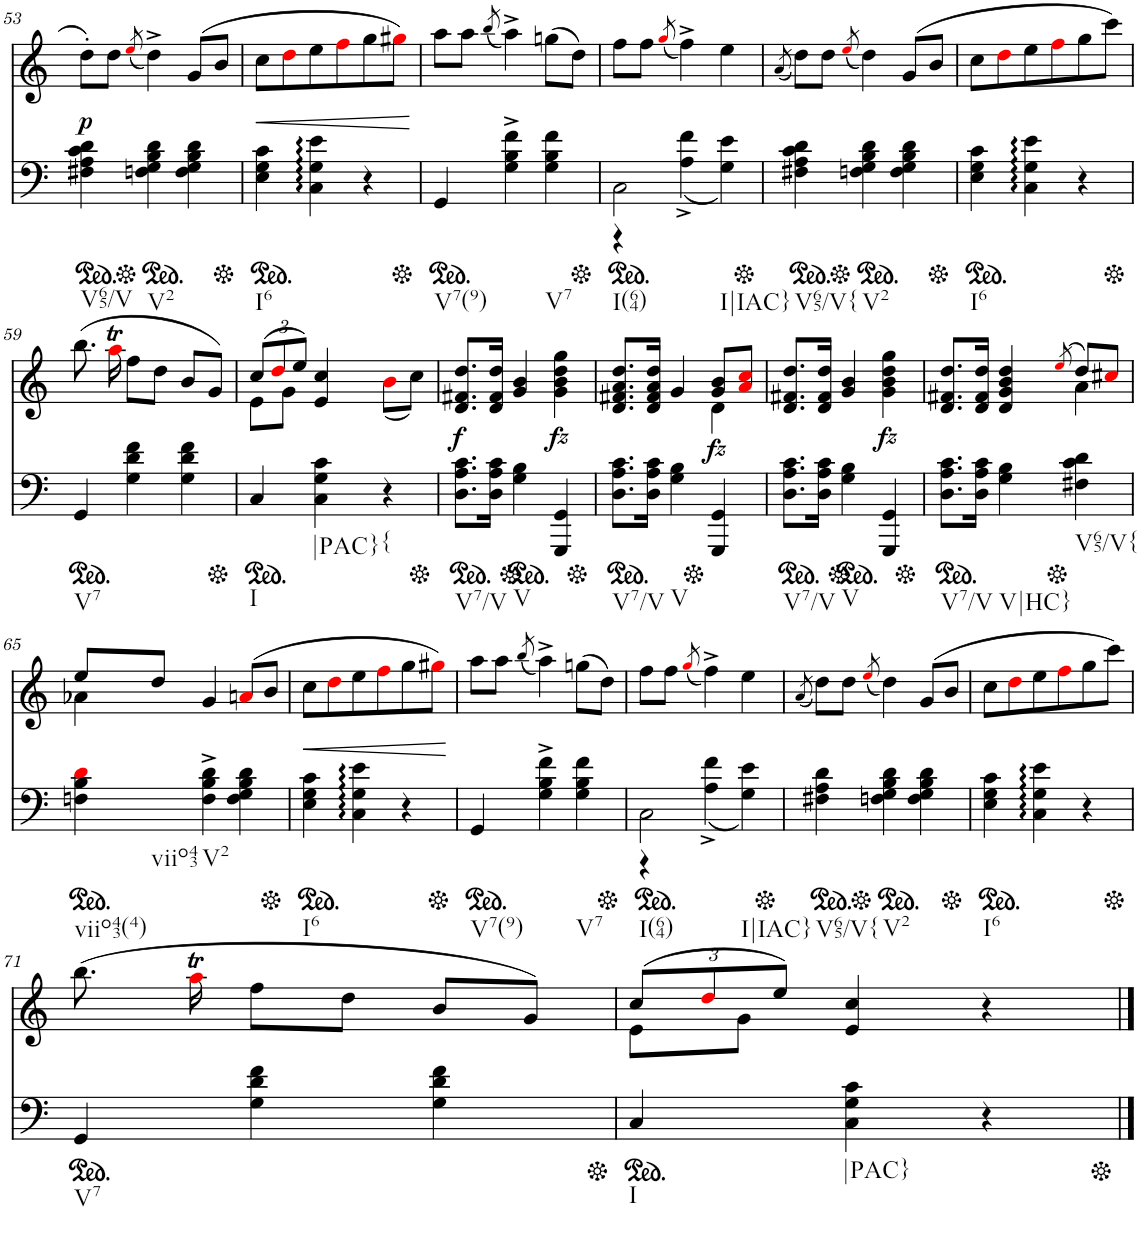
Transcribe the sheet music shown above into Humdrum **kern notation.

**kern	**kern	**dynam
*part2	*part1	*part1
*staff2	*staff1	*staff1
*I"piano	*I"piano	*
*I'Pno	*I'Pno	*
!!LO:PB:g=z
*clefF4	*clefG2	*
*k[]	*k[]	*
*M3/4	*M3/4	*
*ped	*	*
=53	=53	=53
!LO:TX:b:t=V65/V	!	!
!	!	!LO:DY:b
4F#X\ 4A\ 4c\ 4d\	8dd'\L	p
.	8dd\J	.
.	(8qeei/	.
*Xped	*	*
*ped	*	*
!LO:TX:b:t=V2	!	!
4Fn\ 4G\ 4B\ 4d\	4dd^\)	.
4F\ 4G\ 4B\ 4d\	(8g/L	.
.	8b/J	.
=54	=54	=54
*Xped	*	*
*ped	*	*
!LO:TX:b:t=I6	!	!
!	!	!LO:HP:b
4E\ 4G\ 4c\	8cc\L	<
.	8ddi\	.
4C\ 4G\ 4e\	8ee\	.
.	8ffi\	.
4r	8gg\	.
.	8gg#Xi\J)	.
.	.	[
=55	=55	=55
*Xped	*	*
*ped	*	*
!LO:TX:b:t=V7(9)	!	!
4GG/	8aa\L	.
.	8aa\J	.
.	(8qbb/	.
4G\^ 4B\^ 4f\^	4aa^\)	.
!LO:TX:b:t=V7	!	!
4G\ 4B\ 4f\	(8ggn\L	.
.	8dd\J)	.
=56	=56	=56
*Xped	*	*
*ped	*	*
*^	*	*
!LO:TX:b:t=I(64)	!	!	!
2C\	4r	8ff\L	.
.	.	8ff\J	.
.	.	(8qggi/	.
.	(4A\^ 4f\^	4ff^\)	.
!LO:TX:b:t=I|IAC}	!	!	!
4ryy	4G\ 4e\)	4ee\	.
*v	*v	*	*
=57	=57	=57
.	(8qa/	.
*Xped	*	*
*ped	*	*
!LO:TX:b:t=V65/V{	!	!
4F#X\ 4A\ 4c\ 4d\	8dd\L)	.
.	8dd\J	.
.	(8qeei/	.
*Xped	*	*
*ped	*	*
!LO:TX:b:t=V2	!	!
4Fn\ 4G\ 4B\ 4d\	4dd\)	.
4F\ 4G\ 4B\ 4d\	(8g/L	.
.	8b/J	.
=58	=58	=58
*Xped	*	*
*ped	*	*
!LO:TX:b:t=I6	!	!
4E\ 4G\ 4c\	8cc\L	.
.	8ddi\	.
4C\ 4G\ 4e\	8ee\	.
.	8ffi\	.
4r	8gg\	.
.	8ccc\J)	.
!!LO:LB:g=z
=59	=59	=59
*Xped	*	*
*ped	*	*
!LO:TX:b:t=V7	!	!
4GG/	(8.bb\	.
.	16aaTi\	.
4G\ 4d\ 4f\	8ff\L	.
.	8dd\J	.
4G\ 4d\ 4f\	8b/L	.
.	8g/J)	.
=60	=60	=60
*Xped	*	*
*ped	*	*
*	*Xbrackettup	*
*	*^	*
!LO:TX:b:t=I	!	!	!
4C/	(12cc/L	8e\L	.
.	12ddi/	.	.
.	.	8g\J	.
.	12ee/J)	.	.
!LO:TX:b:t=|PAC}	!	!	!
4C\ 4G\ 4c\	4e/ 4cc/	4ryy	.
!LO:TX:b:t={	!	!	!
4r	4ryy	(8bi\L	.
.	.	8cc\J)	.
*	*v	*v	*
=61	=61	=61
*Xped	*	*
*ped	*	*
*	*^	*
!LO:TX:b:t=V7/V	!	!	!
!	!	!	!LO:DY:b
*	*v	*v	*
8.D\ 8.A\ 8.c\L	8.d/ 8.f#X/ 8.dd/L	f
16D\ 16A\ 16c\Jk	16d/ 16f#/ 16dd/Jk	.
*Xped	*	*
*ped	*	*
!LO:TX:b:t=V	!	!
4G\ 4B\	4g/ 4b/	.
!	!	!LO:DY:b
4GGG/ 4GG/	4g\ 4b\ 4dd\ 4gg\	fz
=62	=62	=62
*Xped	*	*
*ped	*	*
*	*^	*
!LO:TX:b:t=V7/V	!	!	!
8.D\ 8.A\ 8.c\L	8.d/ 8.f#X/ 8.a/ 8.dd/L	2ryy	.
16D\ 16A\ 16c\Jk	16d/ 16f#/ 16a/ 16dd/Jk	.	.
!LO:TX:b:t=V	!	!	!
4G\ 4B\	4g/	.	.
*Xped	*	*	*
!	!	!	!LO:DY:b
4GGG/ 4GG/	8g/ 8b/L	4d\	fz
.	8ai/ 8cci/J	.	.
*	*v	*v	*
=63	=63	=63
*ped	*	*
!LO:TX:b:t=V7/V	!	!
8.D\ 8.A\ 8.c\L	8.d/ 8.f#X/ 8.dd/L	.
16D\ 16A\ 16c\Jk	16d/ 16f#/ 16dd/Jk	.
*Xped	*	*
*ped	*	*
!LO:TX:b:t=V	!	!
4G\ 4B\	4g/ 4b/	.
!	!	!LO:DY:b
4GGG/ 4GG/	4g\ 4b\ 4dd\ 4gg\	fz
=64	=64	=64
*Xped	*	*
*ped	*	*
*	*^	*
!LO:TX:b:t=V7/V	!	!	!
8.D\ 8.A\ 8.c\L	8.d/ 8.f#X/ 8.dd/L	2ryy	.
16D\ 16A\ 16c\Jk	16d/ 16f#/ 16dd/Jk	.	.
!LO:TX:b:t=V|HC}	!	!	!
4G\ 4B\	4d/ 4g/ 4b/ 4dd/	.	.
.	(8qeei/	.	.
*Xped	*	*	*
!LO:TX:b:t=V65/V{	!	!	!
4F#X\ 4c\ 4d\	8dd/L)	4a\	.
.	8cc#Xi/J	.	.
!!LO:LB:g=z	!!
=65	=65	=65	=65
*ped	*	*	*
!LO:TX:b:t=viio43(4)	!	!	!
!LO:TX:b:t=viio43	!	!	!
4Fn\ 4B\ 4di\	8ee/L	4a-X\	.
.	8dd/J	.	.
!LO:TX:b:t=V2	!	!	!
4F\^ 4B\^ 4d\^	4g/	2ryy	.
4F\ 4G\ 4B\ 4d\	(8ani/L	.	.
.	8b/J	.	.
*	*v	*v	*
=66	=66	=66
*Xped	*	*
*ped	*	*
!LO:TX:b:t=I6	!	!
!	!	!LO:HP:b
4E\ 4G\ 4c\	8cc\L	<
.	8ddi\	.
4C\ 4G\ 4e\	8ee\	.
.	8ffi\	.
4r	8gg\	.
.	8gg#Xi\J)	.
.	.	[
=67	=67	=67
*Xped	*	*
*ped	*	*
!LO:TX:b:t=V7(9)	!	!
4GG/	8aa\L	.
.	8aa\J	.
.	(8qbb/	.
4G\^ 4B\^ 4f\^	4aa^\)	.
!LO:TX:b:t=V7	!	!
4G\ 4B\ 4f\	(8ggn\L	.
.	8dd\J)	.
=68	=68	=68
*Xped	*	*
*ped	*	*
*^	*	*
!LO:TX:b:t=I(64)	!	!	!
2C\	4r	8ff\L	.
.	.	8ff\J	.
.	.	(8qggi/	.
.	(4A\^ 4f\^	4ff^\)	.
!LO:TX:b:t=I|IAC}	!	!	!
4ryy	4G\ 4e\)	4ee\	.
*v	*v	*	*
=69	=69	=69
.	(8qa/	.
*Xped	*	*
*ped	*	*
!LO:TX:b:t=V65/V{	!	!
4F#X\ 4A\ 4d\	8dd\L)	.
.	8dd\J	.
.	(8qeei/	.
*Xped	*	*
*ped	*	*
!LO:TX:b:t=V2	!	!
4Fn\ 4G\ 4B\ 4d\	4dd\)	.
4F\ 4G\ 4B\ 4d\	(8g/L	.
.	8b/J	.
=70	=70	=70
*Xped	*	*
*ped	*	*
!LO:TX:b:t=I6	!	!
4E\ 4G\ 4c\	8cc\L	.
.	8ddi\	.
4C\ 4G\ 4e\	8ee\	.
.	8ffi\	.
4r	8gg\	.
.	8ccc\J)	.
!!LO:LB:g=z
=71	=71	=71
*Xped	*	*
*ped	*	*
!LO:TX:b:t=V7	!	!
4GG/	(8.bb\	.
.	16aaTi\	.
4G\ 4d\ 4f\	8ff\L	.
.	8dd\J	.
4G\ 4d\ 4f\	8b/L	.
.	8g/J)	.
=72	=72	=72
*Xped	*	*
*ped	*	*
*	*^	*
!LO:TX:b:t=I	!	!	!
4C/	(12cc/L	8e\L	.
.	12ddi/	.	.
.	.	8g\J	.
.	12ee/J)	.	.
!LO:TX:b:t=|PAC}	!	!	!
4C\ 4G\ 4c\	4e/ 4cc/	2ryy	.
4r	4r	.	.
*	*v	*v	*
*Xped	*	*
==	==	==
*-	*-	*-
